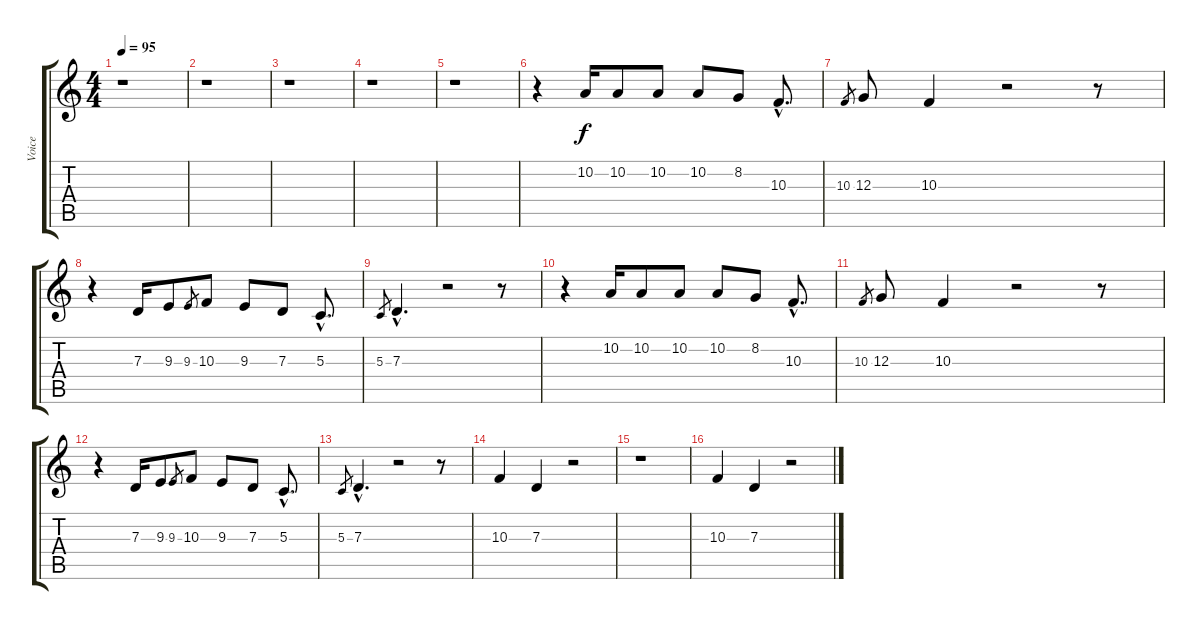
\track ("Voice" "Voice") {instrument oboe}
\staff {score tabs}
\tuning (E4 B3 G3 D3 A2 E2) {hide}
\ts (4 4)
\tempo 95
\clef g2
\ks c
r.1{dy f} |
r.1 |
r.1 |
r.1 |
r.1 |
r.4 10.2.16 10.2.8 10.2.8 10.2.8 8.2.8 10.3{hac}.8{d} |
10.3.8{gr} 12.3.8 10.3.4 r.2 r.8 |
r.4 7.3.16 9.3.8 9.3.8{gr} 10.3.8 9.3.8 7.3.8 5.3{hac}.8{d} |
5.3.8{gr} 7.3{hac}.4{d} r.2 r.8 |
r.4 10.2.16 10.2.8 10.2.8 10.2.8 8.2.8 10.3{hac}.8{d} |
10.3.8{gr} 12.3.8 10.3.4 r.2 r.8 |
r.4 7.3.16 9.3.8 9.3.8{gr} 10.3.8 9.3.8 7.3.8 5.3{hac}.8{d} |
5.3.8{gr} 7.3{hac}.4{d} r.2 r.8 |
10.3.4 7.3.4 r.2 |
r.1 |
10.3.4 7.3.4 r.2
